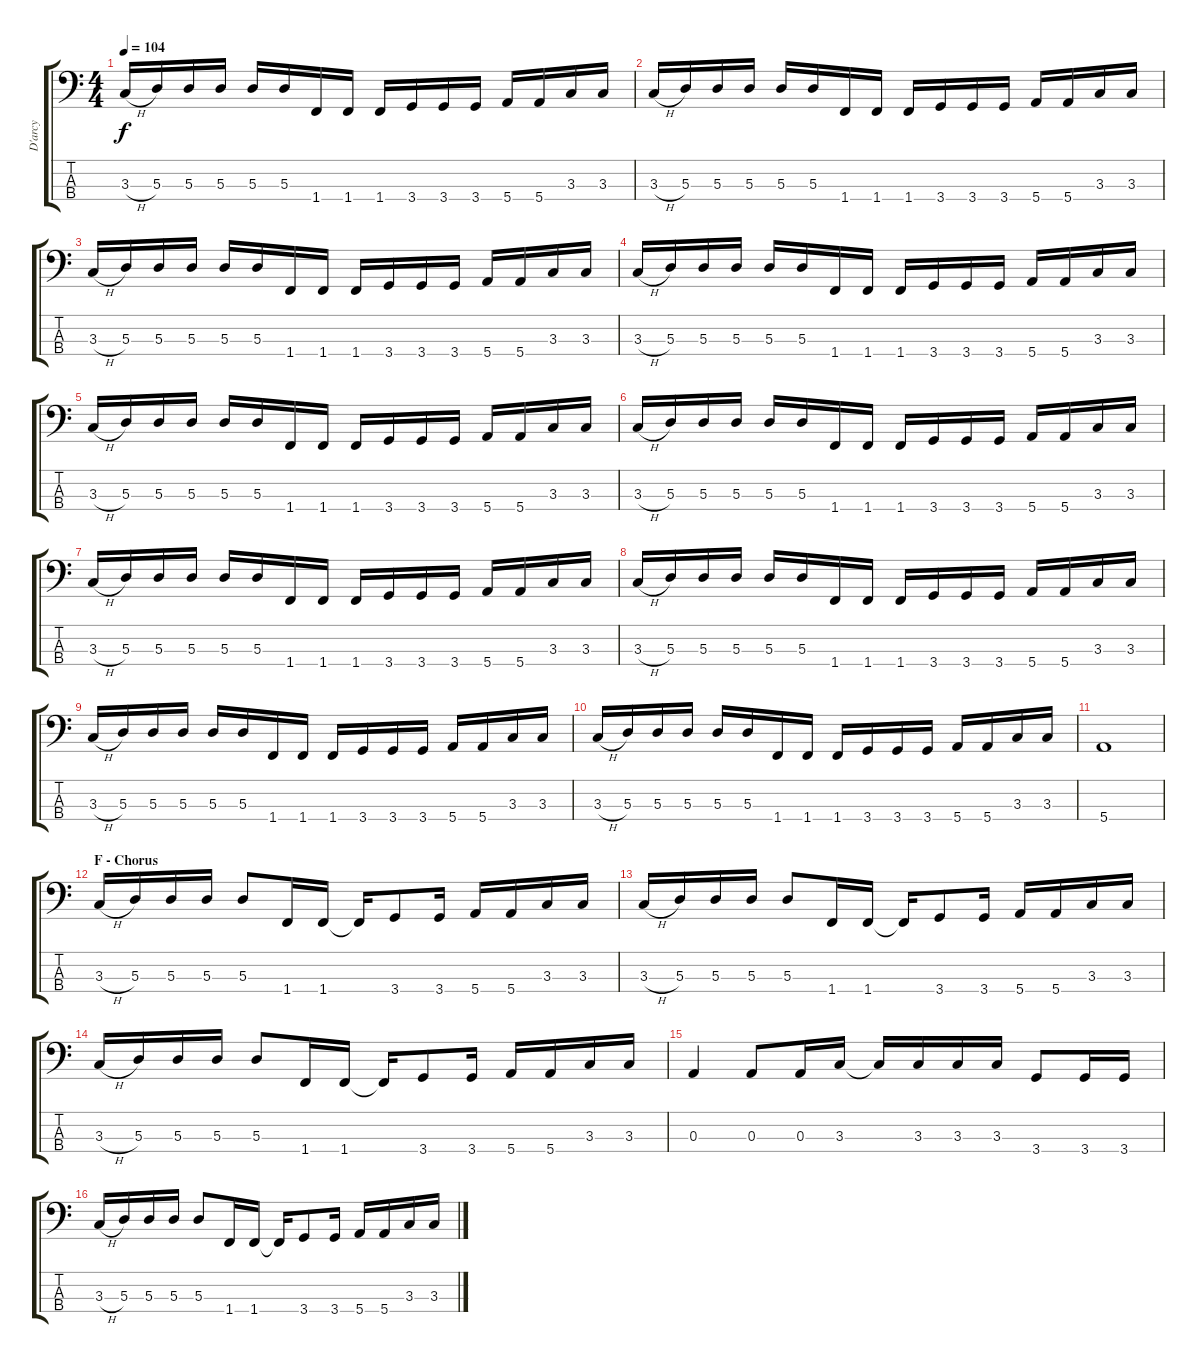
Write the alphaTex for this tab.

\track ("D'arcy" "D'arcy") {instrument electricbasspick}
\staff {score tabs}
\tuning (G2 D2 A1 E1) {hide}
\ts (4 4)
\tempo 104
\clef f4
\ks c
3.3{h}.16{dy f} 5.3.16 5.3.16 5.3.16 5.3.16 5.3.16 1.4.16 1.4.16 1.4.16 3.4.16 3.4.16 3.4.16 5.4.16 5.4.16 3.3.16 3.3.16 |
3.3{h}.16 5.3.16 5.3.16 5.3.16 5.3.16 5.3.16 1.4.16 1.4.16 1.4.16 3.4.16 3.4.16 3.4.16 5.4.16 5.4.16 3.3.16 3.3.16 |
3.3{h}.16 5.3.16 5.3.16 5.3.16 5.3.16 5.3.16 1.4.16 1.4.16 1.4.16 3.4.16 3.4.16 3.4.16 5.4.16 5.4.16 3.3.16 3.3.16 |
3.3{h}.16 5.3.16 5.3.16 5.3.16 5.3.16 5.3.16 1.4.16 1.4.16 1.4.16 3.4.16 3.4.16 3.4.16 5.4.16 5.4.16 3.3.16 3.3.16 |
3.3{h}.16 5.3.16 5.3.16 5.3.16 5.3.16 5.3.16 1.4.16 1.4.16 1.4.16 3.4.16 3.4.16 3.4.16 5.4.16 5.4.16 3.3.16 3.3.16 |
3.3{h}.16 5.3.16 5.3.16 5.3.16 5.3.16 5.3.16 1.4.16 1.4.16 1.4.16 3.4.16 3.4.16 3.4.16 5.4.16 5.4.16 3.3.16 3.3.16 |
3.3{h}.16 5.3.16 5.3.16 5.3.16 5.3.16 5.3.16 1.4.16 1.4.16 1.4.16 3.4.16 3.4.16 3.4.16 5.4.16 5.4.16 3.3.16 3.3.16 |
3.3{h}.16 5.3.16 5.3.16 5.3.16 5.3.16 5.3.16 1.4.16 1.4.16 1.4.16 3.4.16 3.4.16 3.4.16 5.4.16 5.4.16 3.3.16 3.3.16 |
3.3{h}.16 5.3.16 5.3.16 5.3.16 5.3.16 5.3.16 1.4.16 1.4.16 1.4.16 3.4.16 3.4.16 3.4.16 5.4.16 5.4.16 3.3.16 3.3.16 |
3.3{h}.16 5.3.16 5.3.16 5.3.16 5.3.16 5.3.16 1.4.16 1.4.16 1.4.16 3.4.16 3.4.16 3.4.16 5.4.16 5.4.16 3.3.16 3.3.16 |
5.4.1 |
\section ("" "F - Chorus")
3.3{h}.16 5.3.16 5.3.16 5.3.16 5.3.8 1.4.16 1.4.16 1.4{t}.16 3.4.8 3.4.16 5.4.16 5.4.16 3.3.16 3.3.16 |
3.3{h}.16 5.3.16 5.3.16 5.3.16 5.3.8 1.4.16 1.4.16 1.4{t}.16 3.4.8 3.4.16 5.4.16 5.4.16 3.3.16 3.3.16 |
3.3{h}.16 5.3.16 5.3.16 5.3.16 5.3.8 1.4.16 1.4.16 1.4{t}.16 3.4.8 3.4.16 5.4.16 5.4.16 3.3.16 3.3.16 |
0.3.4 0.3.8 0.3.16 3.3.16 3.3{t}.16 3.3.16 3.3.16 3.3.16 3.4.8 3.4.16 3.4.16 |
3.3{h}.16 5.3.16 5.3.16 5.3.16 5.3.8 1.4.16 1.4.16 1.4{t}.16 3.4.8 3.4.16 5.4.16 5.4.16 3.3.16 3.3.16
